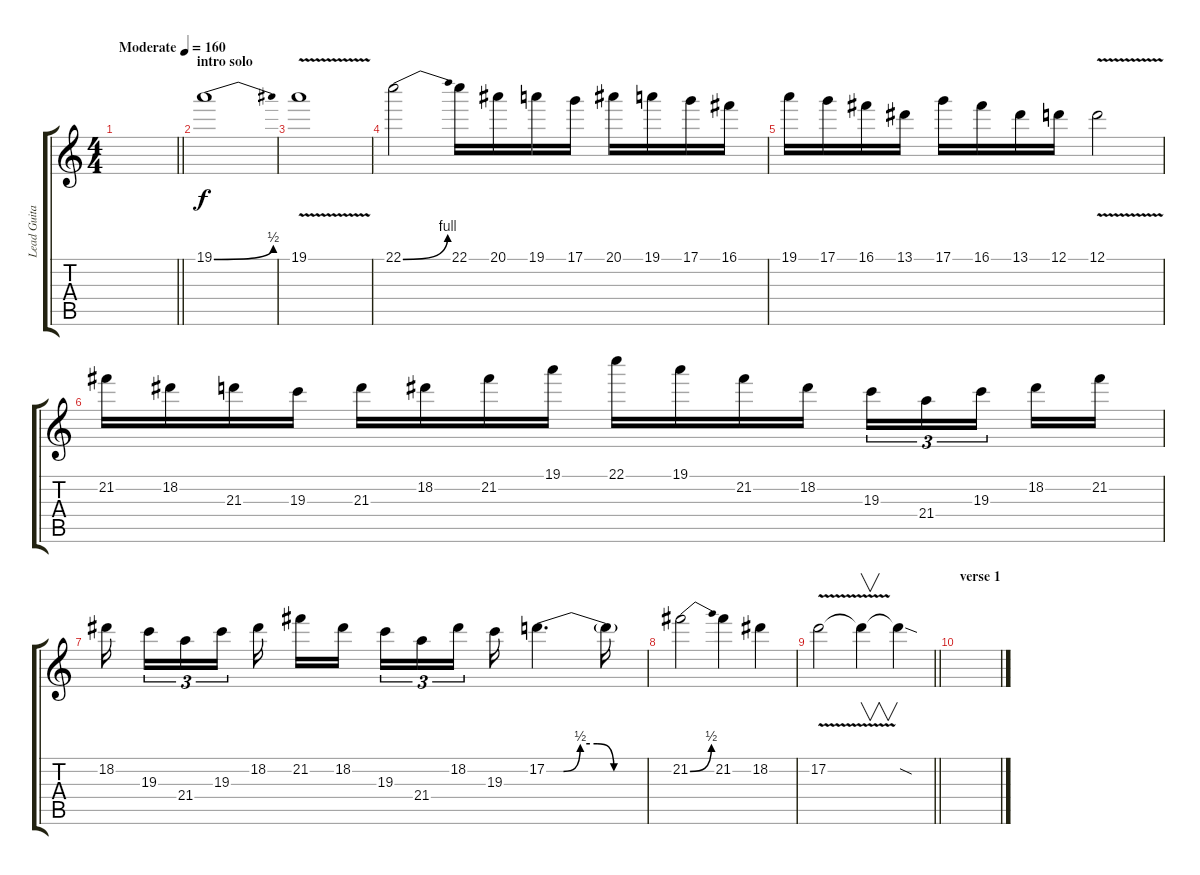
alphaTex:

\track ("Lead Guitar 1" "Lead Guita") {instrument overdrivenguitar}
\staff {score tabs}
\tuning (D4 A3 F3 C3 G2 D2) {hide}
\ts (4 4)
\tempo (160 "Moderate")
\clef g2
\barLineRight lightlight
\ks c
|
\section ("" "intro solo")
19.1{be (bend 0 0 60 2)}.1{volume 16} |
19.1{v}.1 |
22.1{be (bend 0 0 60 4)}.2 22.1.16 20.1.16 19.1.16 17.1.16 20.1.16 19.1.16 17.1.16 16.1.16 |
19.1.16 17.1.16 16.1.16 13.1.16 17.1.16 16.1.16 13.1.16 12.1.16 12.1{v}.2 |
21.2.16 18.2.16 21.3.16 19.3.16 21.3.16 18.2.16 21.2.16 19.1.16 22.1.16 19.1.16 21.2.16 18.2.16 19.3.16{tu (3 2)} 21.4.16{tu (3 2)} 19.3.16{tu (3 2) beam splitsecondary} 18.2.16 21.2.16 |
18.2.16{beam splitsecondary} 19.3.16{tu (3 2)} 21.4.16{tu (3 2)} 19.3.16{tu (3 2) beam splitsecondary} 18.2.16 21.2.16 18.2.16{beam splitsecondary} 19.3.16{tu (3 2)} 21.4.16{tu (3 2)} 18.2.16{tu (3 2)} 19.3.16 17.2{be (custom 0 0 10 0 20 2 30 2 40 0 60 0)}.4{d} 17.2{t}.16 |
21.2{be (bend 0 0 60 2)}.2 21.2.4 18.2.4 |
\barLineRight lightlight
17.2{v}.2 17.2{t}.4{v} 17.2{sod t}.4 |
\section ("" "verse 1")
